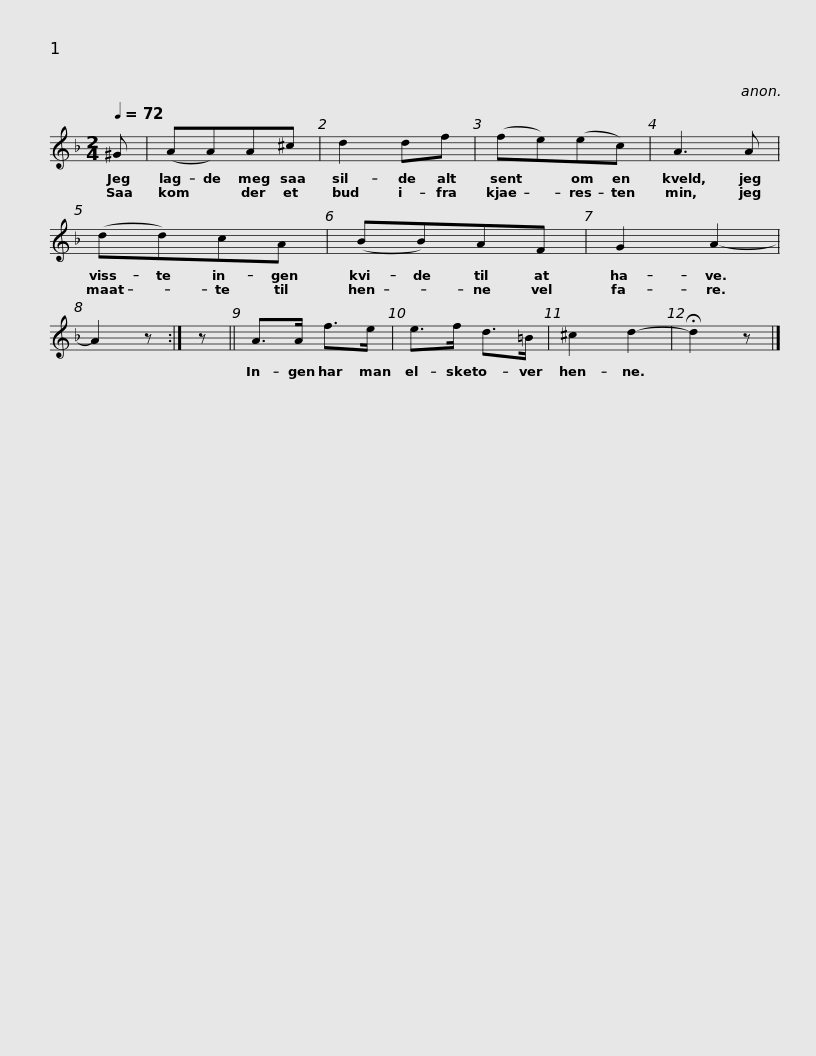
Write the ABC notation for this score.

X:1
L:1/8
Q:1/4=72
M:2/4
I:linebreak $
K:Dmin
V:1 treble
V:1
 ^G | (AA)A^c | d2 df | (fe)(ec) | A3 A | %5
 (dd)cA | (BB)AF | G2 A2- |$ A2 z :| z || %10
 A>A f>e | e>f d>=B | ^c2 d2- | !fermata!d2 z |] %14
